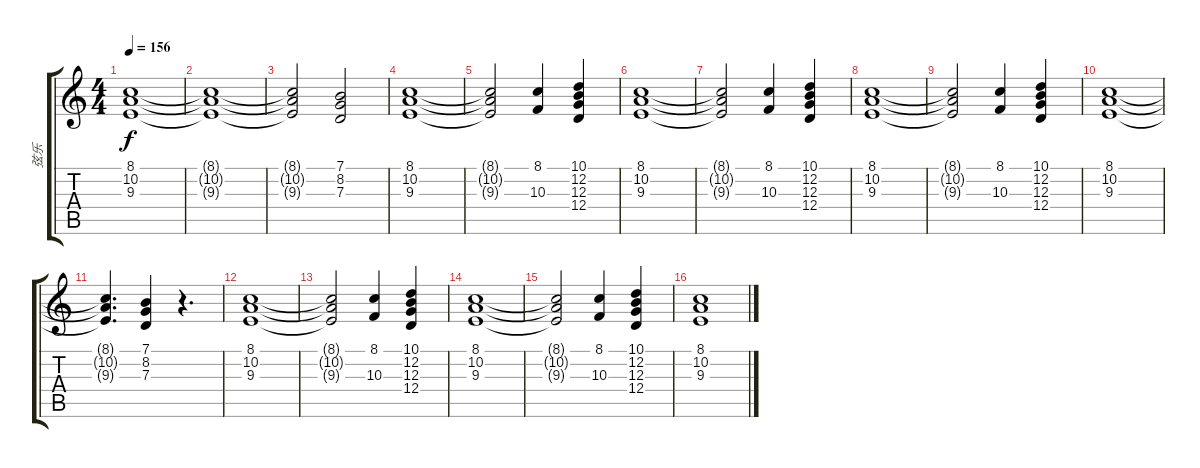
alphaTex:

\track ("弦乐" "弦乐") {instrument stringensemble1}
\staff {score tabs}
\tuning (E4 B3 G3 D3 A2 E2) {hide}
\ts (4 4)
\tempo 156
\clef g2
\ks c
(8.1{t} 10.2{t} 9.3{t}).1{dy f} |
(8.1{t} 10.2{t} 9.3{t}).1 |
(8.1{t} 10.2{t} 9.3{t}).2 (7.1 8.2 7.3).2 |
(8.1 10.2 9.3).1 |
(8.1{t} 10.2{t} 9.3{t}).2 (8.1 10.3).4 (10.1 12.2 12.3 12.4).4 |
(8.1 10.2 9.3).1 |
(8.1{t} 10.2{t} 9.3{t}).2 (8.1 10.3).4 (10.1 12.2 12.3 12.4).4 |
(8.1 10.2 9.3).1 |
(8.1{t} 10.2{t} 9.3{t}).2 (8.1 10.3).4 (10.1 12.2 12.3 12.4).4 |
(8.1 10.2 9.3).1 |
(8.1{t} 10.2{t} 9.3{t}).4{d} (7.1 8.2 7.3).4 r.4{d} |
(8.1 10.2 9.3).1 |
(8.1{t} 10.2{t} 9.3{t}).2 (8.1 10.3).4 (10.1 12.2 12.3 12.4).4 |
(8.1 10.2 9.3).1 |
(8.1{t} 10.2{t} 9.3{t}).2 (8.1 10.3).4 (10.1 12.2 12.3 12.4).4 |
(8.1 10.2 9.3).1
